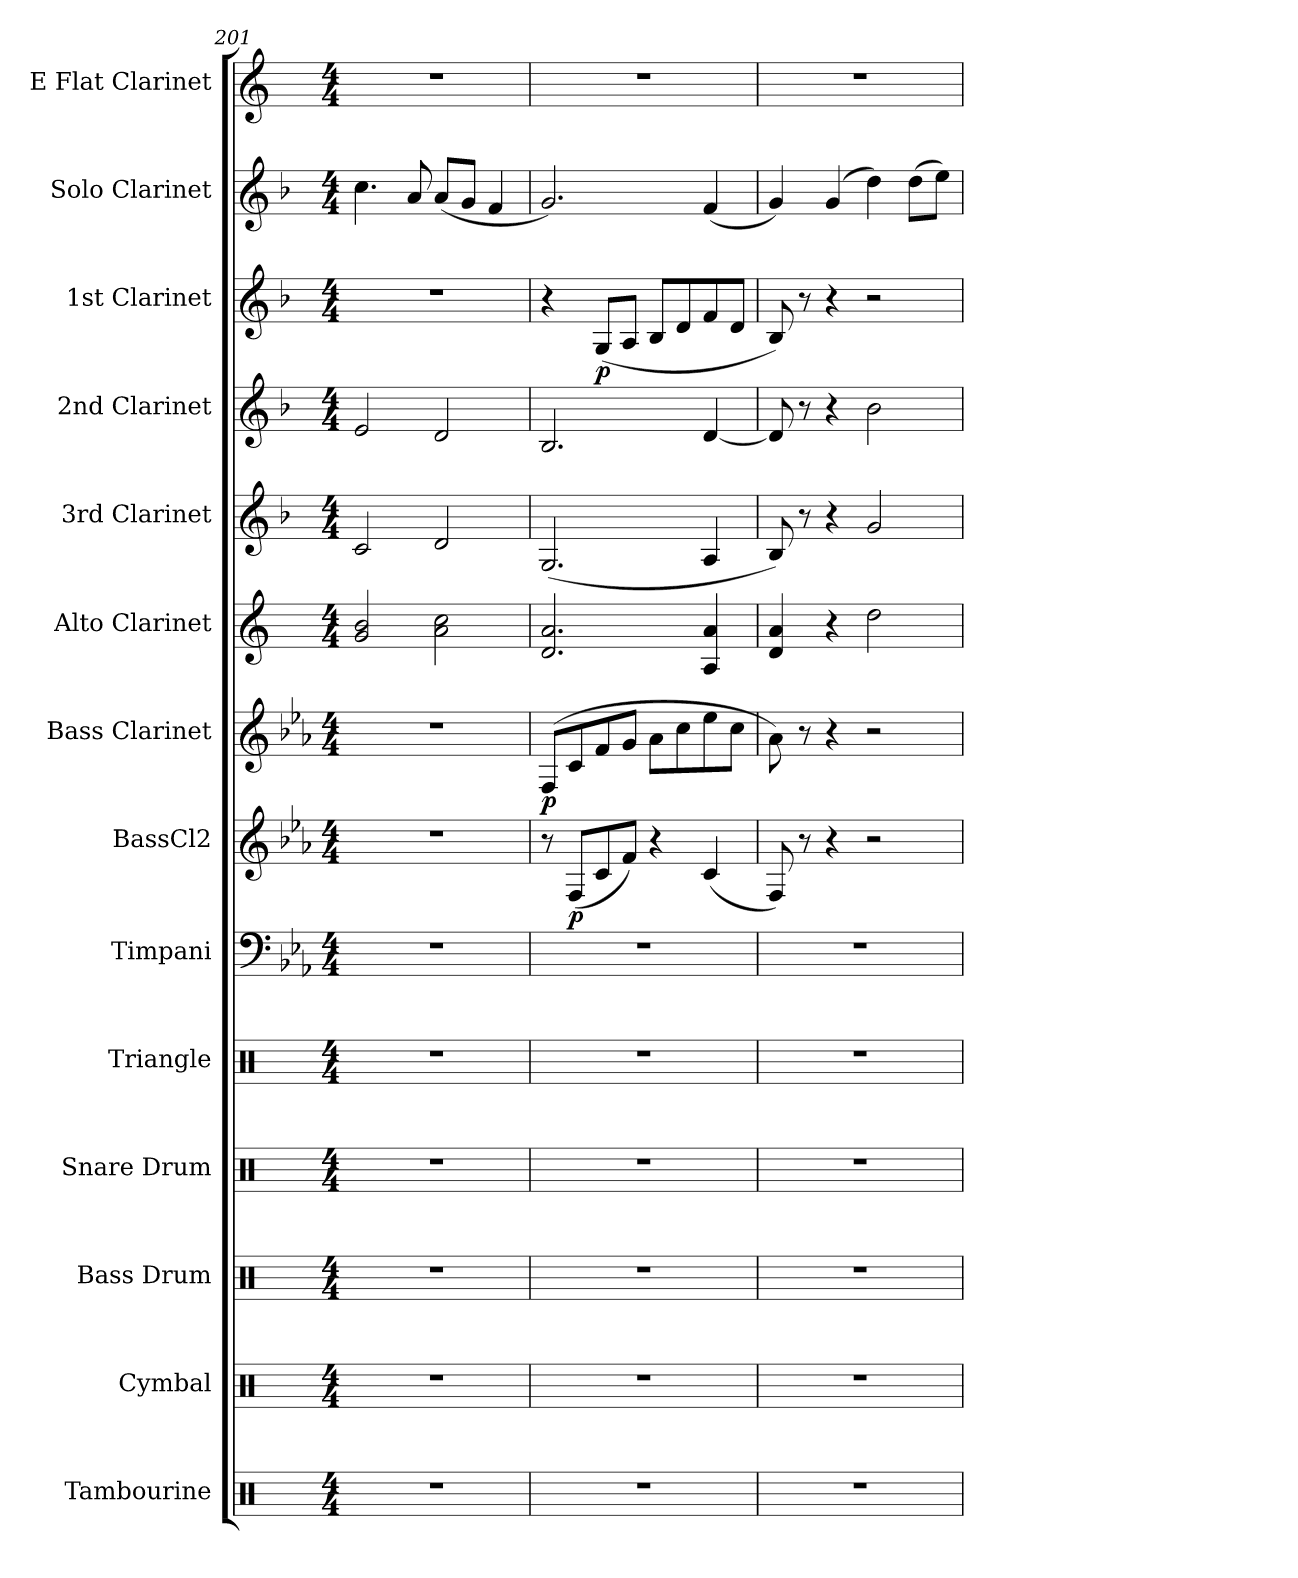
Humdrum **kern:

**kern	**kern	**kern	**kern	**kern	**kern	**kern	**dynam	**kern	**dynam	**kern	**kern	**kern	**kern	**dynam	**kern	**kern
*part14	*part13	*part12	*part11	*part10	*part9	*part8	*part8	*part7	*part7	*part6	*part5	*part4	*part3	*part3	*part2	*part1
*staff14	*staff13	*staff12	*staff11	*staff10	*staff9	*staff8	*staff8	*staff7	*staff7	*staff6	*staff5	*staff4	*staff3	*staff3	*staff2	*staff1
*I"Tambourine	*I"Cymbal	*I"Bass Drum	*I"Snare Drum	*I"Triangle	*I"Timpani	*I"BassCl2	*	*I"Bass Clarinet	*	*I"Alto Clarinet	*I"3rd Clarinet	*I"2nd Clarinet	*I"1st Clarinet	*	*I"Solo Clarinet	*I"E Flat Clarinet
*I'Tamb.	*I'Cym.	*I'B. Dr.	*I'Sn. Dr.	*I'Trgl.	*I'Timp.	*I'B. Cl2	*	*I'B. Cl.	*	*I'A. Cl.	*I'3rdCl.	*I'2nd Cl.	*I'1stCl.	*	*I'SoloCl.	*
*clefX	*clefX	*clefX	*clefX	*clefX	*clefF4	*clefG2	*	*clefG2	*	*clefG2	*clefG2	*clefG2	*clefG2	*	*clefG2	*clefG2
*	*	*	*	*	*	*ITrd8c14	*	*ITrd8c14	*	*ITrd5c9	*ITrd1c2	*ITrd1c2	*ITrd1c2	*	*ITrd1c2	*ITrd-2c-3
*k[]	*k[]	*k[]	*k[]	*k[]	*k[b-e-a-]	*k[b-e-a-]	*	*k[b-e-a-]	*	*k[b-e-a-]	*k[b-e-a-]	*k[b-e-a-]	*k[b-e-a-]	*	*k[b-e-a-]	*k[b-e-a-]
*M4/4	*M4/4	*M4/4	*M4/4	*M4/4	*M4/4	*M4/4	*	*M4/4	*	*M4/4	*M4/4	*M4/4	*M4/4	*	*M4/4	*M4/4
=201	=201	=201	=201	=201	=201	=201	=201	=201	=201	=201	=201	=201	=201	=201	=201	=201
1r	1r	1r	1r	1r	1r	1r	.	1r	.	2B-/ 2d/	2B-/	2d/	1r	.	4.b-\	1r
.	.	.	.	.	.	.	.	.	.	.	.	.	.	.	8g/	.
.	.	.	.	.	.	.	.	.	.	2c\ 2e-\	2c/	2c/	.	.	(8g/L	.
.	.	.	.	.	.	.	.	.	.	.	.	.	.	.	8f/J	.
.	.	.	.	.	.	.	.	.	.	.	.	.	.	.	4e-/	.
=202	=202	=202	=202	=202	=202	=202	=202	=202	=202	=202	=202	=202	=202	=202	=202	=202
!	!	!	!	!	!	!	!	!	!LO:DY:b	!	!	!	!	!	!	!
1r	1r	1r	1r	1r	1r	8r	.	(8FF/L	p	2.F/ 2.c/	(2.F/	2.A-/	4r	.	2.f/)	1r
!	!	!	!	!	!	!	!LO:DY:b	!	!	!	!	!	!	!	!	!
.	.	.	.	.	.	(8FF/L	p	8C/	.	.	.	.	.	.	.	.
!	!	!	!	!	!	!	!	!	!	!	!	!	!	!LO:DY:b	!	!
.	.	.	.	.	.	8C/	.	8F/	.	.	.	.	(8F/L	p	.	.
.	.	.	.	.	.	8F/J)	.	8G/J	.	.	.	.	8G/J	.	.	.
.	.	.	.	.	.	4r	.	8A-\L	.	.	.	.	8A-/L	.	.	.
.	.	.	.	.	.	.	.	8c\	.	.	.	.	8c/	.	.	.
.	.	.	.	.	.	(4C/	.	8e-\	.	4C/ 4c/	4G/	[4c/	8e-/	.	(4e-/	.
.	.	.	.	.	.	.	.	8c\J	.	.	.	.	8c/J	.	.	.
=203	=203	=203	=203	=203	=203	=203	=203	=203	=203	=203	=203	=203	=203	=203	=203	=203
1r	1r	1r	1r	1r	1r	8FF/)	.	8A-\)	.	4F/ 4c/	8A-/)	8c/]	8A-/)	.	4f/)	1r
.	.	.	.	.	.	8r	.	8r	.	.	8r	8r	8r	.	.	.
.	.	.	.	.	.	4r	.	4r	.	4r	4r	4r	4r	.	(4f/	.
.	.	.	.	.	.	2r	.	2r	.	2f\	2f/	2a-\	2r	.	4cc\)	.
.	.	.	.	.	.	.	.	.	.	.	.	.	.	.	(8cc\L	.
.	.	.	.	.	.	.	.	.	.	.	.	.	.	.	8dd\J)	.
=	=	=	=	=	=	=	=	=	=	=	=	=	=	=	=	=
*-	*-	*-	*-	*-	*-	*-	*-	*-	*-	*-	*-	*-	*-	*-	*-	*-
